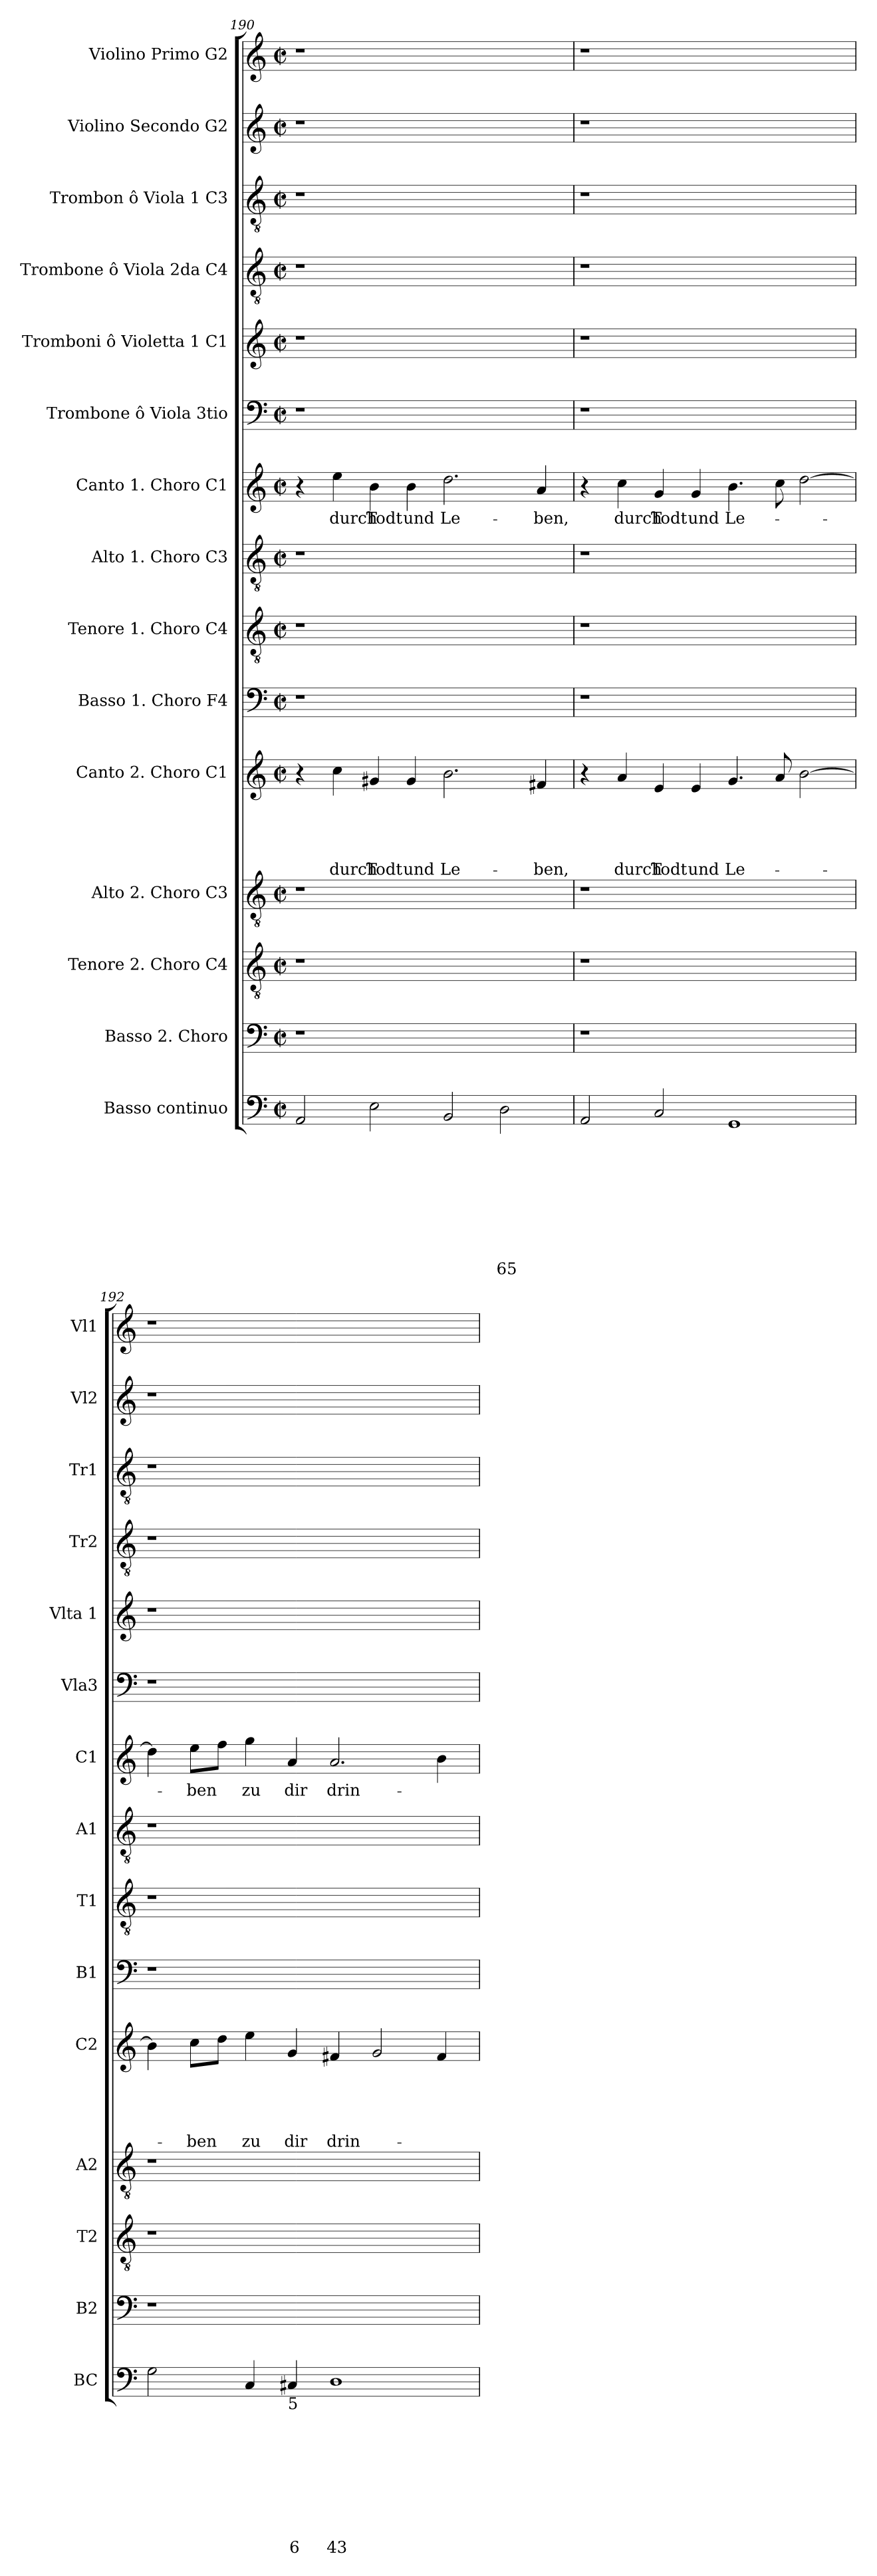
**kern	**text	**text	**text	**text	**text	**text	**text	**text	**text	**kern	**kern	**kern	**kern	**text	**text	**text	**text	**text	**kern	**kern	**kern	**kern	**text	**kern	**kern	**kern	**kern	**kern	**kern
*part15	*part15	*part15	*part15	*part15	*part15	*part15	*part15	*part15	*part15	*part14	*part13	*part12	*part11	*part11	*part11	*part11	*part11	*part11	*part10	*part9	*part8	*part7	*part7	*part6	*part5	*part4	*part3	*part2	*part1
*staff15	*staff15	*staff15	*staff15	*staff15	*staff15	*staff15	*staff15	*staff15	*staff15	*staff14	*staff13	*staff12	*staff11	*staff11	*staff11	*staff11	*staff11	*staff11	*staff10	*staff9	*staff8	*staff7	*staff7	*staff6	*staff5	*staff4	*staff3	*staff2	*staff1
*I"Basso continuo	*	*	*	*	*	*	*	*	*	*I"Basso 2. Choro	*I"Tenore 2. Choro C4	*I"Alto 2. Choro C3	*I"Canto 2. Choro  C1	*	*	*	*	*	*I"Basso 1. Choro F4	*I"Tenore 1. Choro C4	*I"Alto 1. Choro C3	*I"Canto 1. Choro  C1	*	*I"Trombone ô Viola 3tio	*I"Tromboni ô Violetta 1 C1	*I"Trombone ô Viola 2da C4	*I"Trombon ô Viola 1 C3	*I"Violino Secondo G2	*I"Violino Primo G2
*I'BC	*	*	*	*	*	*	*	*	*	*I'B2	*I'T2	*I'A2	*I'C2	*	*	*	*	*	*I'B1	*I'T1	*I'A1	*I'C1	*	*I'Vla3	*I'Vlta 1	*I'Tr2	*I'Tr1	*I'Vl2	*I'Vl1
*clefF4	*	*	*	*	*	*	*	*	*	*clefF4	*clefGv2	*clefGv2	*clefG2	*	*	*	*	*	*clefF4	*clefGv2	*clefGv2	*clefG2	*	*clefF4	*clefG2	*clefGv2	*clefGv2	*clefG2	*clefG2
*k[]	*	*	*	*	*	*	*	*	*	*k[]	*k[]	*k[]	*k[]	*	*	*	*	*	*k[]	*k[]	*k[]	*k[]	*	*k[]	*k[]	*k[]	*k[]	*k[]	*k[]
*C:	*	*	*	*	*	*	*	*	*	*C:	*C:	*C:	*C:	*	*	*	*	*	*C:	*C:	*C:	*C:	*	*C:	*C:	*C:	*C:	*C:	*C:
*M2/2	*	*	*	*	*	*	*	*	*	*M2/2	*M2/2	*M2/2	*M2/2	*	*	*	*	*	*M2/2	*M2/2	*M2/2	*M2/2	*	*M2/2	*M2/2	*M2/2	*M2/2	*M2/2	*M2/2
*met(c|)	*	*	*	*	*	*	*	*	*	*met(c|)	*met(c|)	*met(c|)	*met(c|)	*	*	*	*	*	*met(c|)	*met(c|)	*met(c|)	*met(c|)	*	*met(c|)	*met(c|)	*met(c|)	*met(c|)	*met(c|)	*met(c|)
=190	=190	=190	=190	=190	=190	=190	=190	=190	=190	=190	=190	=190	=190	=190	=190	=190	=190	=190	=190	=190	=190	=190	=190	=190	=190	=190	=190	=190	=190
2AA/	.	.	.	.	.	.	.	.	.	1r	1r	1r	4r	.	.	.	.	.	1r	1r	1r	4r	.	1r	1r	1r	1r	1r	1r
!	!	!	!	!	!	!	!	!	!	!	!	!	!	!	!	!	!	!LO:LY:b	!	!	!	!	!LO:LY:b	!	!	!	!	!	!
.	.	.	.	.	.	.	.	.	.	.	.	.	4cc\	.	.	.	.	durch	.	.	.	4ee\	durch	.	.	.	.	.	.
!	!	!	!	!	!	!	!	!	!	!	!	!	!	!	!	!	!	!LO:LY:b	!	!	!	!	!LO:LY:b	!	!	!	!	!	!
2E\	.	.	.	.	.	.	.	.	.	.	.	.	4g#X/	.	.	.	.	Todt	.	.	.	4b\	Todt	.	.	.	.	.	.
!	!	!	!	!	!	!	!	!	!	!	!	!	!	!	!	!	!	!LO:LY:b	!	!	!	!	!LO:LY:b	!	!	!	!	!	!
.	.	.	.	.	.	.	.	.	.	.	.	.	4g#/	.	.	.	.	und	.	.	.	4b\	und	.	.	.	.	.	.
!	!	!	!	!	!	!	!	!	!	!	!	!	!	!	!	!	!	!LO:LY:b	!	!	!	!	!LO:LY:b	!	!	!	!	!	!
2BB/	.	.	.	.	.	.	.	.	.	1ryy	1ryy	1ryy	2.b\	.	.	.	.	Le-	1ryy	1ryy	1ryy	2.dd\	Le-	1ryy	1ryy	1ryy	1ryy	1ryy	1ryy
!	!	!	!	!	!	!	!	!	!LO:LY:b	!	!	!	!	!	!	!	!	!	!	!	!	!	!	!	!	!	!	!	!
2D\	.	.	.	.	.	.	.	.	65	.	.	.	.	.	.	.	.	.	.	.	.	.	.	.	.	.	.	.	.
!	!	!	!	!	!	!	!	!	!	!	!	!	!	!	!	!	!	!LO:LY:b	!	!	!	!	!LO:LY:b	!	!	!	!	!	!
.	.	.	.	.	.	.	.	.	.	.	.	.	4f#X/	.	.	.	.	-ben,	.	.	.	4a/	-ben,	.	.	.	.	.	.
=191	=191	=191	=191	=191	=191	=191	=191	=191	=191	=191	=191	=191	=191	=191	=191	=191	=191	=191	=191	=191	=191	=191	=191	=191	=191	=191	=191	=191	=191
2AA/	.	.	.	.	.	.	.	.	.	1r	1r	1r	4r	.	.	.	.	.	1r	1r	1r	4r	.	1r	1r	1r	1r	1r	1r
!	!	!	!	!	!	!	!	!	!	!	!	!	!	!	!	!	!	!LO:LY:b	!	!	!	!	!LO:LY:b	!	!	!	!	!	!
.	.	.	.	.	.	.	.	.	.	.	.	.	4a/	.	.	.	.	durch	.	.	.	4cc\	durch	.	.	.	.	.	.
!	!	!	!	!	!	!	!	!	!	!	!	!	!	!	!	!	!	!LO:LY:b	!	!	!	!	!LO:LY:b	!	!	!	!	!	!
2C/	.	.	.	.	.	.	.	.	.	.	.	.	4e/	.	.	.	.	Todt	.	.	.	4g/	Todt	.	.	.	.	.	.
!	!	!	!	!	!	!	!	!	!	!	!	!	!	!	!	!	!	!LO:LY:b	!	!	!	!	!LO:LY:b	!	!	!	!	!	!
.	.	.	.	.	.	.	.	.	.	.	.	.	4e/	.	.	.	.	und	.	.	.	4g/	und	.	.	.	.	.	.
!	!	!	!	!	!	!	!	!	!	!	!	!	!	!	!	!	!	!LO:LY:b	!	!	!	!	!LO:LY:b	!	!	!	!	!	!
1GG	.	.	.	.	.	.	.	.	.	1ryy	1ryy	1ryy	4.g/	.	.	.	.	Le-	1ryy	1ryy	1ryy	4.b\	Le-	1ryy	1ryy	1ryy	1ryy	1ryy	1ryy
.	.	.	.	.	.	.	.	.	.	.	.	.	8a/	.	.	.	.	.	.	.	.	8cc\	.	.	.	.	.	.	.
.	.	.	.	.	.	.	.	.	.	.	.	.	[2b\	.	.	.	.	.	.	.	.	[2dd\	.	.	.	.	.	.	.
=192	=192	=192	=192	=192	=192	=192	=192	=192	=192	=192	=192	=192	=192	=192	=192	=192	=192	=192	=192	=192	=192	=192	=192	=192	=192	=192	=192	=192	=192
2G\	.	.	.	.	.	.	.	.	.	1r	1r	1r	4b\]	.	.	.	.	.	1r	1r	1r	4dd\]	.	1r	1r	1r	1r	1r	1r
!	!	!	!	!	!	!	!	!	!	!	!	!	!	!	!	!	!	!LO:LY:b	!	!	!	!	!LO:LY:b	!	!	!	!	!	!
.	.	.	.	.	.	.	.	.	.	.	.	.	8cc\L	.	.	.	.	-ben	.	.	.	8ee\L	-ben	.	.	.	.	.	.
.	.	.	.	.	.	.	.	.	.	.	.	.	8dd\J	.	.	.	.	.	.	.	.	8ff\J	.	.	.	.	.	.	.
!	!	!	!	!	!	!	!	!	!	!	!	!	!	!	!	!	!	!LO:LY:b	!	!	!	!	!LO:LY:b	!	!	!	!	!	!
4C/	.	.	.	.	.	.	.	.	.	.	.	.	4ee\	.	.	.	.	zu	.	.	.	4gg\	zu	.	.	.	.	.	.
!LO:TX:b:t=5	!	!	!	!	!	!	!	!	!	!	!	!	!	!	!	!	!	!	!	!	!	!	!	!	!	!	!	!	!
!	!	!	!	!	!	!	!	!	!LO:LY:b	!	!	!	!	!	!	!	!	!LO:LY:b	!	!	!	!	!LO:LY:b	!	!	!	!	!	!
4C#X/	.	.	.	.	.	.	.	.	6	.	.	.	4g/	.	.	.	.	dir	.	.	.	4a/	dir	.	.	.	.	.	.
!	!	!	!	!	!	!	!	!	!LO:LY:b	!	!	!	!	!	!	!	!	!LO:LY:b	!	!	!	!	!LO:LY:b	!	!	!	!	!	!
1D	.	.	.	.	.	.	.	.	43	1ryy	1ryy	1ryy	4f#X/	.	.	.	.	drin-	1ryy	1ryy	1ryy	2.a/	drin-	1ryy	1ryy	1ryy	1ryy	1ryy	1ryy
.	.	.	.	.	.	.	.	.	.	.	.	.	2g/	.	.	.	.	.	.	.	.	.	.	.	.	.	.	.	.
.	.	.	.	.	.	.	.	.	.	.	.	.	4f#/	.	.	.	.	.	.	.	.	4b\	.	.	.	.	.	.	.
=	=	=	=	=	=	=	=	=	=	=	=	=	=	=	=	=	=	=	=	=	=	=	=	=	=	=	=	=	=
*-	*-	*-	*-	*-	*-	*-	*-	*-	*-	*-	*-	*-	*-	*-	*-	*-	*-	*-	*-	*-	*-	*-	*-	*-	*-	*-	*-	*-	*-
